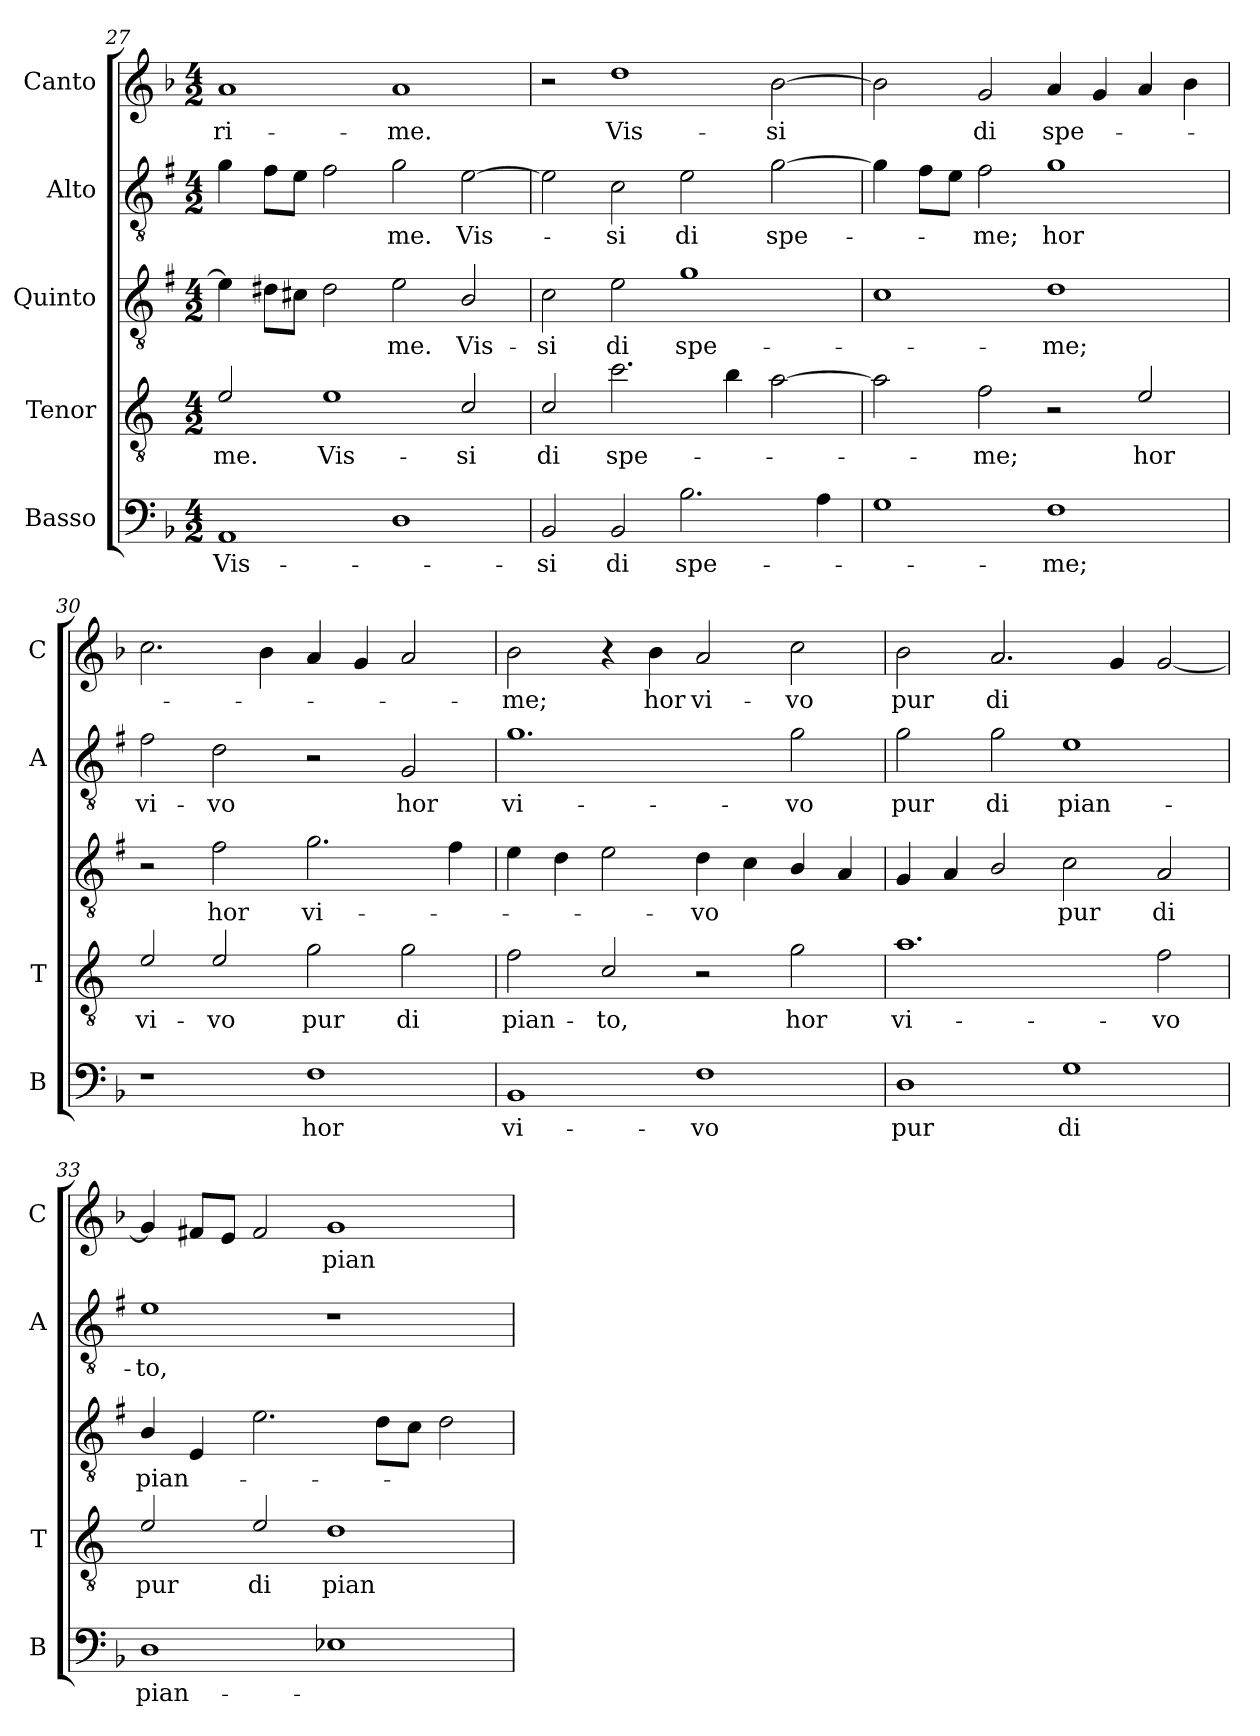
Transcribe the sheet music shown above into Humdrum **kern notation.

**kern	**text	**kern	**text	**kern	**text	**kern	**text	**kern	**text
*part5	*part5	*part4	*part4	*part3	*part3	*part2	*part2	*part1	*part1
*staff5	*staff5	*staff4	*staff4	*staff3	*staff3	*staff2	*staff2	*staff1	*staff1
*I"Basso	*	*I"Tenor	*	*I"Quinto	*	*I"Alto	*	*I"Canto	*
*I'B	*	*I'T	*	*	*	*I'A	*	*I'C	*
*clefF4	*	*clefGv2	*	*clefGv2	*	*clefGv2	*	*clefG2	*
*	*	*ITrd4c7	*	*ITrd1c2	*	*ITrd1c2	*	*	*
*k[b-]	*	*k[b-]	*	*k[b-]	*	*k[b-]	*	*k[b-]	*
*F:	*	*F:	*	*F:	*	*F:	*	*F:	*
*M4/2	*	*M4/2	*	*M4/2	*	*M4/2	*	*M4/2	*
=27	=27	=27	=27	=27	=27	=27	=27	=27	=27
!	!LO:LY:b	!	!LO:LY:b	!	!	!	!	!	!LO:LY:b
1AA	Vis-	2A/	-me.	4d\]	.	4f\	.	1a	ri-
.	.	.	.	8c#X\L	.	8e\L	.	.	.
.	.	.	.	8Bn\J	.	8d\J	.	.	.
!	!	!	!LO:LY:b	!	!	!	!	!	!
.	.	1A	Vis-	2c#\	.	2e\	.	.	.
!	!	!	!	!	!LO:LY:b	!	!LO:LY:b	!	!LO:LY:b
1D	.	.	.	2d\	-me.	2f\	-me.	1a	-me.
!	!	!	!LO:LY:b	!	!LO:LY:b	!	!LO:LY:b	!	!
.	.	2F/	-si	2A/	Vis-	[2d\	Vis-	.	.
!!LO:LB:g=z
=28	=28	=28	=28	=28	=28	=28	=28	=28	=28
!	!LO:LY:b	!	!LO:LY:b	!	!LO:LY:b	!	!	!	!
2BB-/	-si	2F/	di	2B-\	-si	2d\]	.	2r	.
!	!LO:LY:b	!	!LO:LY:b	!	!LO:LY:b	!	!LO:LY:b	!	!LO:LY:b
2BB-/	di	2.f\	spe-	2d\	di	2B-\	-si	1dd	Vis-
!	!LO:LY:b	!	!	!	!LO:LY:b	!	!LO:LY:b	!	!
2.B-\	spe-	.	.	1f	spe-	2d\	di	.	.
.	.	4e\	.	.	.	.	.	.	.
!	!	!	!	!	!	!	!LO:LY:b	!	!LO:LY:b
.	.	[2d\	.	.	.	[2f\	spe-	[2b-\	-si
4A\	.	.	.	.	.	.	.	.	.
=29	=29	=29	=29	=29	=29	=29	=29	=29	=29
1G	.	2d\]	.	1B-	.	4f\]	.	2b-\]	.
.	.	.	.	.	.	8e\L	.	.	.
.	.	.	.	.	.	8d\J	.	.	.
!	!	!	!LO:LY:b	!	!	!	!LO:LY:b	!	!LO:LY:b
.	.	2B-\	-me;	.	.	2e\	-me;	2g/	di
!	!LO:LY:b	!	!	!	!LO:LY:b	!	!LO:LY:b	!	!LO:LY:b
1F	-me;	2r	.	1c	-me;	1f	hor	4a/	spe-
.	.	.	.	.	.	.	.	4g/	.
!	!	!	!LO:LY:b	!	!	!	!	!	!
.	.	2A/	hor	.	.	.	.	4a/	.
.	.	.	.	.	.	.	.	4b-\	.
=30	=30	=30	=30	=30	=30	=30	=30	=30	=30
!	!	!	!LO:LY:b	!	!	!	!LO:LY:b	!	!
1r	.	2A/	vi-	2r	.	2e\	vi-	2.cc\	.
!	!	!	!LO:LY:b	!	!LO:LY:b	!	!LO:LY:b	!	!
.	.	2A/	-vo	2e\	hor	2c\	-vo	.	.
.	.	.	.	.	.	.	.	4b-\	.
!	!LO:LY:b	!	!LO:LY:b	!	!LO:LY:b	!	!	!	!
1F	hor	2c\	pur	2.f\	vi-	2r	.	4a/	.
.	.	.	.	.	.	.	.	4g/	.
!	!	!	!LO:LY:b	!	!	!	!LO:LY:b	!	!
.	.	2c\	di	.	.	2F/	hor	2a/	.
.	.	.	.	4e\	.	.	.	.	.
=31	=31	=31	=31	=31	=31	=31	=31	=31	=31
!	!LO:LY:b	!	!LO:LY:b	!	!	!	!LO:LY:b	!	!LO:LY:b
1BB-	vi-	2B-\	pian-	4d\	.	1.f	vi-	2b-\	-me;
.	.	.	.	4c\	.	.	.	.	.
!	!	!	!LO:LY:b	!	!	!	!	!	!
.	.	2F/	-to,	2d\	.	.	.	4r	.
!	!	!	!	!	!	!	!	!	!LO:LY:b
.	.	.	.	.	.	.	.	4b-\	hor
!	!LO:LY:b	!	!	!	!LO:LY:b	!	!	!	!LO:LY:b
1F	-vo	2r	.	4c\	-vo	.	.	2a/	vi-
.	.	.	.	4B-\	.	.	.	.	.
!	!	!	!LO:LY:b	!	!	!	!LO:LY:b	!	!LO:LY:b
.	.	2c\	hor	4A/	.	2f\	-vo	2cc\	-vo
.	.	.	.	4G/	.	.	.	.	.
!!LO:LB:g=z
=32	=32	=32	=32	=32	=32	=32	=32	=32	=32
!	!LO:LY:b	!	!LO:LY:b	!	!	!	!LO:LY:b	!	!LO:LY:b
1D	pur	1.d	vi-	4F/	.	2f\	pur	2b-\	pur
.	.	.	.	4G/	.	.	.	.	.
!	!	!	!	!	!	!	!LO:LY:b	!	!LO:LY:b
.	.	.	.	2A/	.	2f\	di	2.a/	di
!	!LO:LY:b	!	!	!	!LO:LY:b	!	!LO:LY:b	!	!
1G	di	.	.	2B-\	pur	1d	pian-	.	.
.	.	.	.	.	.	.	.	4g/	.
!	!	!	!LO:LY:b	!	!LO:LY:b	!	!	!	!
.	.	2B-\	-vo	2G/	di	.	.	[2g/	.
=33	=33	=33	=33	=33	=33	=33	=33	=33	=33
!	!LO:LY:b	!	!LO:LY:b	!	!LO:LY:b	!	!LO:LY:b	!	!
1D	pian-	2A/	pur	4A/	pian-	1d	-to,	4g/]	.
.	.	.	.	4D/	.	.	.	8f#X/L	.
.	.	.	.	.	.	.	.	8e/J	.
!	!	!	!LO:LY:b	!	!	!	!	!	!
.	.	2A/	di	2.d\	.	.	.	2f#/	.
!	!	!	!LO:LY:b	!	!	!	!	!	!LO:LY:b
1E-X	.	1G	pian-	.	.	1r	.	1g	pian-
.	.	.	.	8c\L	.	.	.	.	.
.	.	.	.	8B-\J	.	.	.	.	.
.	.	.	.	2c\	.	.	.	.	.
=	=	=	=	=	=	=	=	=	=
*-	*-	*-	*-	*-	*-	*-	*-	*-	*-
